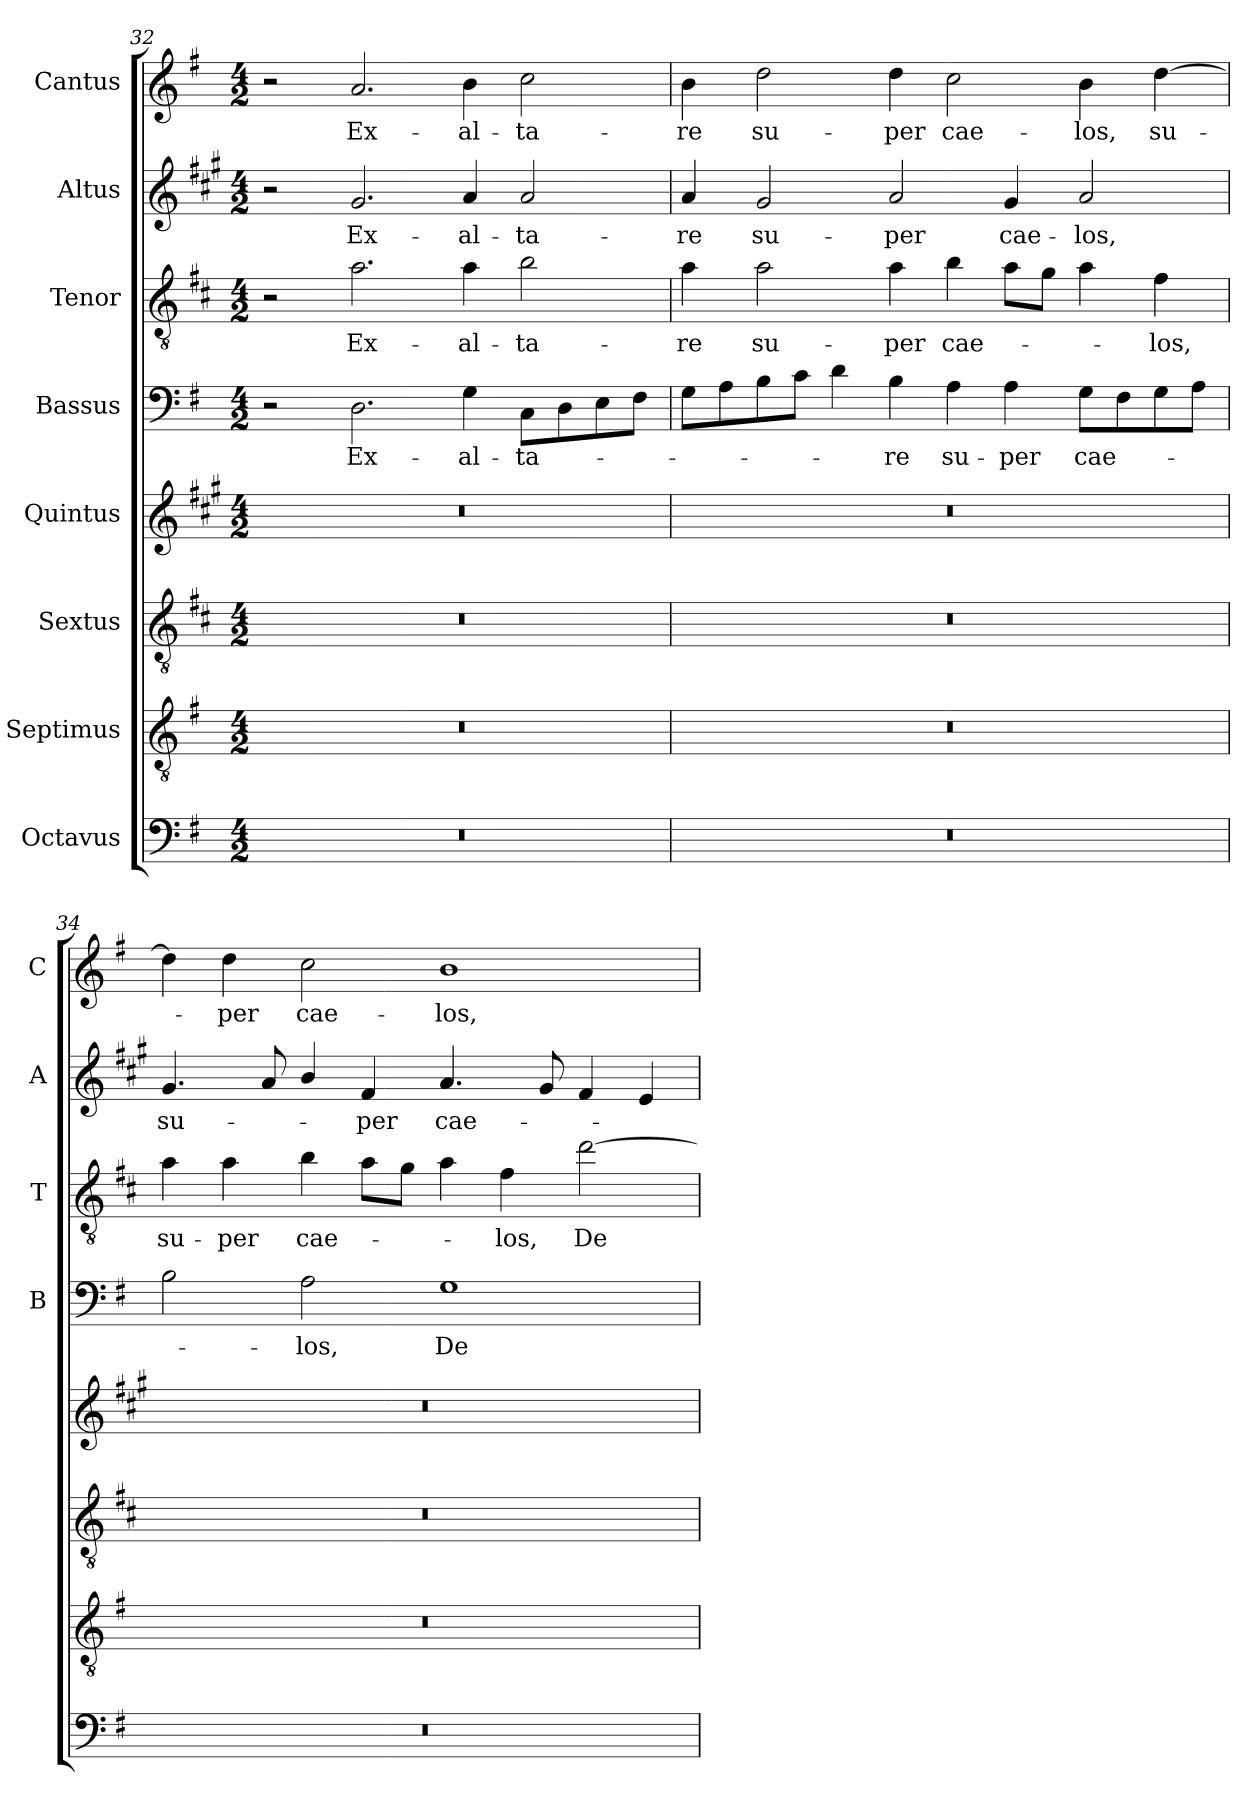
**kern	**kern	**kern	**kern	**kern	**text	**kern	**text	**kern	**text	**kern	**text
*part8	*part7	*part6	*part5	*part4	*part4	*part3	*part3	*part2	*part2	*part1	*part1
*staff8	*staff7	*staff6	*staff5	*staff4	*staff4	*staff3	*staff3	*staff2	*staff2	*staff1	*staff1
*I"Octavus	*I"Septimus	*I"Sextus	*I"Quintus	*I"Bassus	*	*I"Tenor	*	*I"Altus	*	*I"Cantus	*
*	*	*	*	*I'B	*	*I'T	*	*I'A	*	*I'C	*
*clefF4	*clefGv2	*clefGv2	*clefG2	*clefF4	*	*clefGv2	*	*clefG2	*	*clefG2	*
*	*	*ITrd4c7	*ITrd1c2	*	*	*ITrd4c7	*	*ITrd1c2	*	*	*
*k[f#]	*k[f#]	*k[f#]	*k[f#]	*k[f#]	*	*k[f#]	*	*k[f#]	*	*k[f#]	*
*G:	*G:	*G:	*G:	*G:	*	*G:	*	*G:	*	*G:	*
*M4/2	*M4/2	*M4/2	*M4/2	*M4/2	*	*M4/2	*	*M4/2	*	*M4/2	*
=32	=32	=32	=32	=32	=32	=32	=32	=32	=32	=32	=32
0r	0r	0r	0r	2r	.	2r	.	2r	.	2r	.
!	!	!	!	!	!LO:LY:b	!	!LO:LY:b	!	!LO:LY:b	!	!LO:LY:b
.	.	.	.	2.D\	Ex-	2.d\	Ex-	2.f#/	Ex-	2.a/	Ex-
!	!	!	!	!	!LO:LY:b	!	!LO:LY:b	!	!LO:LY:b	!	!LO:LY:b
.	.	.	.	4G\	-al-	4d\	-al-	4g/	-al-	4b\	-al-
!	!	!	!	!	!LO:LY:b	!	!LO:LY:b	!	!LO:LY:b	!	!LO:LY:b
.	.	.	.	8C\L	-ta-	2e\	-ta-	2g/	-ta-	2cc\	-ta-
.	.	.	.	8D\	.	.	.	.	.	.	.
.	.	.	.	8E\	.	.	.	.	.	.	.
.	.	.	.	8F#\J	.	.	.	.	.	.	.
!!LO:LB:g=z
=33	=33	=33	=33	=33	=33	=33	=33	=33	=33	=33	=33
!	!	!	!	!	!	!	!LO:LY:b	!	!LO:LY:b	!	!LO:LY:b
0r	0r	0r	0r	8G\L	.	4d\	-re	4g/	-re	4b\	-re
.	.	.	.	8A\	.	.	.	.	.	.	.
!	!	!	!	!	!	!	!LO:LY:b	!	!LO:LY:b	!	!LO:LY:b
.	.	.	.	8B\	.	2d\	su-	2f#/	su-	2dd\	su-
.	.	.	.	8c\J	.	.	.	.	.	.	.
.	.	.	.	4d\	.	.	.	.	.	.	.
!	!	!	!	!	!LO:LY:b	!	!LO:LY:b	!	!LO:LY:b	!	!LO:LY:b
.	.	.	.	4B\	-re	4d\	-per	2g/	-per	4dd\	-per
!	!	!	!	!	!LO:LY:b	!	!LO:LY:b	!	!	!	!LO:LY:b
.	.	.	.	4A\	su-	4e\	cae-	.	.	2cc\	cae-
!	!	!	!	!	!LO:LY:b	!	!	!	!LO:LY:b	!	!
.	.	.	.	4A\	-per	8d\L	.	4f#/	cae-	.	.
.	.	.	.	.	.	8c\J	.	.	.	.	.
!	!	!	!	!	!LO:LY:b	!	!	!	!LO:LY:b	!	!LO:LY:b
.	.	.	.	8G\L	cae-	4d\	.	2g/	-los,	4b\	-los,
.	.	.	.	8F#\	.	.	.	.	.	.	.
!	!	!	!	!	!	!	!LO:LY:b	!	!	!	!LO:LY:b
.	.	.	.	8G\	.	4B\	-los,	.	.	[4dd\	su-
.	.	.	.	8A\J	.	.	.	.	.	.	.
=34	=34	=34	=34	=34	=34	=34	=34	=34	=34	=34	=34
!	!	!	!	!	!	!	!LO:LY:b	!	!LO:LY:b	!	!
0r	0r	0r	0r	2B\	.	4d\	su-	4.f#/	su-	4dd\]	.
!	!	!	!	!	!	!	!LO:LY:b	!	!	!	!LO:LY:b
.	.	.	.	.	.	4d\	-per	.	.	4dd\	-per
.	.	.	.	.	.	.	.	8g/	.	.	.
!	!	!	!	!	!LO:LY:b	!	!LO:LY:b	!	!	!	!LO:LY:b
.	.	.	.	2A\	-los,	4e\	cae-	4a/	.	2cc\	cae-
!	!	!	!	!	!	!	!	!	!LO:LY:b	!	!
.	.	.	.	.	.	8d\L	.	4e/	-per	.	.
.	.	.	.	.	.	8c\J	.	.	.	.	.
!	!	!	!	!	!LO:LY:b	!	!	!	!LO:LY:b	!	!LO:LY:b
.	.	.	.	1G	De-	4d\	.	4.g/	cae-	1b	-los,
!	!	!	!	!	!	!	!LO:LY:b	!	!	!	!
.	.	.	.	.	.	4B\	-los,	.	.	.	.
.	.	.	.	.	.	.	.	8f#/	.	.	.
!	!	!	!	!	!	!	!LO:LY:b	!	!	!	!
.	.	.	.	.	.	[2g\	De-	4e/	.	.	.
.	.	.	.	.	.	.	.	4d/	.	.	.
=	=	=	=	=	=	=	=	=	=	=	=
*-	*-	*-	*-	*-	*-	*-	*-	*-	*-	*-	*-
